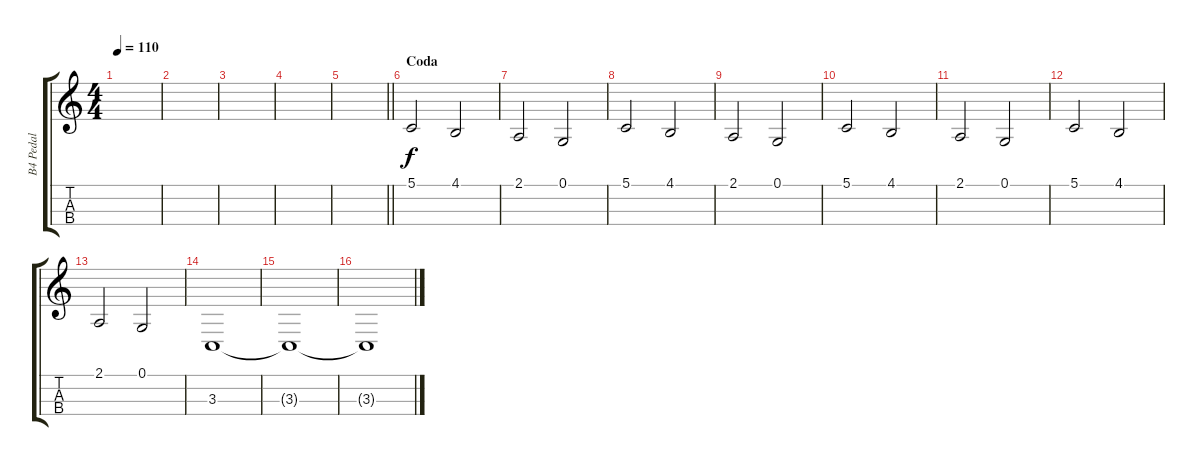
\track ("B4 Pedal" "B4 Pedal") {instrument reedorgan}
\staff {score tabs}
\tuning (G3 D3 A2 E2) {hide}
\ts (4 4)
\tempo 110
\clef g2
\ks c
|
|
|
|
\barLineRight lightlight
|
\section ("" "Coda")
5.1.2 4.1.2 |
2.1.2 0.1.2 |
5.1.2 4.1.2 |
2.1.2 0.1.2 |
5.1.2 4.1.2 |
2.1.2 0.1.2 |
5.1.2 4.1.2 |
2.1.2 0.1.2 |
3.3.1 |
3.3{t}.1 |
3.3{t}.1
